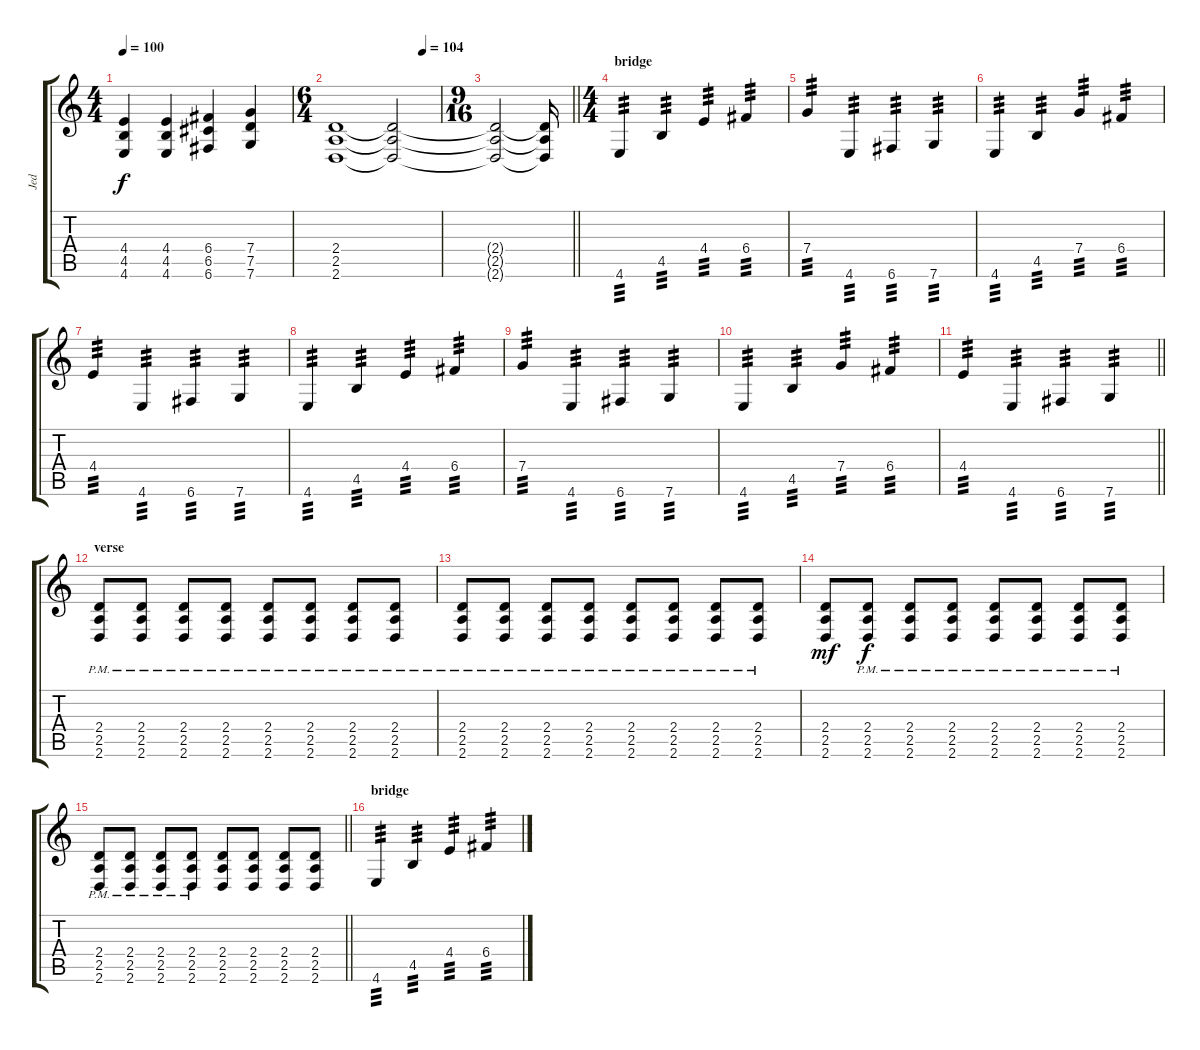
\track ("Jed" "Jed") {instrument overdrivenguitar}
\staff {score tabs}
\tuning (E4 C4 G3 C3 G2 C2) {hide}
\ts (4 4)
\tempo 100
\clef g2
\ks c
(4.4 4.5 4.6).4{dy f} (4.4 4.5 4.6).4 (6.4 6.5 6.6).4 (7.4 7.5 7.6).4 |
\ts (6 4)
\tempo (104 0.8333333333333334)
(2.4 2.5 2.6).1 (2.4{t} 2.5{t} 2.6{t}).2 |
\ts (9 16)
\barLineRight lightlight
(2.4{t} 2.5{t} 2.6{t}).2 (2.4{t} 2.5{t} 2.6{t}).16 |
\ts (4 4)
\section ("" "bridge")
4.6.4{tp 3 volume 14} 4.5.4{tp 3} 4.4.4{tp 3} 6.4.4{tp 3} |
7.4.4{tp 3} 4.6.4{tp 3} 6.6.4{tp 3} 7.6.4{tp 3} |
4.6.4{tp 3} 4.5.4{tp 3} 7.4.4{tp 3} 6.4.4{tp 3} |
4.4.4{tp 3} 4.6.4{tp 3} 6.6.4{tp 3} 7.6.4{tp 3} |
4.6.4{tp 3 volume 14} 4.5.4{tp 3} 4.4.4{tp 3} 6.4.4{tp 3} |
7.4.4{tp 3} 4.6.4{tp 3} 6.6.4{tp 3} 7.6.4{tp 3} |
4.6.4{tp 3} 4.5.4{tp 3} 7.4.4{tp 3} 6.4.4{tp 3} |
\barLineRight lightlight
4.4.4{tp 3} 4.6.4{tp 3} 6.6.4{tp 3} 7.6.4{tp 3} |
\section ("" "verse")
(2.4{pm} 2.5{pm} 2.6{pm}).8{volume 11} (2.4{pm} 2.5{pm} 2.6{pm}).8 (2.4{pm} 2.5{pm} 2.6{pm}).8 (2.4{pm} 2.5{pm} 2.6{pm}).8 (2.4{pm} 2.5{pm} 2.6{pm}).8 (2.4{pm} 2.5{pm} 2.6{pm}).8 (2.4{pm} 2.5{pm} 2.6{pm}).8 (2.4{pm} 2.5{pm} 2.6{pm}).8 |
(2.4{pm} 2.5{pm} 2.6{pm}).8 (2.4{pm} 2.5{pm} 2.6{pm}).8 (2.4{pm} 2.5{pm} 2.6{pm}).8 (2.4{pm} 2.5{pm} 2.6{pm}).8 (2.4{pm} 2.5{pm} 2.6{pm}).8 (2.4{pm} 2.5{pm} 2.6{pm}).8 (2.4{pm} 2.5{pm} 2.6{pm}).8 (2.4{pm} 2.5{pm} 2.6{pm}).8 |
(2.4 2.5 2.6).8{dy mf} (2.4{pm} 2.5{pm} 2.6{pm}).8{dy f} (2.4{pm} 2.5{pm} 2.6{pm}).8 (2.4{pm} 2.5{pm} 2.6{pm}).8 (2.4{pm} 2.5{pm} 2.6{pm}).8 (2.4{pm} 2.5{pm} 2.6{pm}).8 (2.4{pm} 2.5{pm} 2.6{pm}).8 (2.4{pm} 2.5{pm} 2.6{pm}).8 |
\barLineRight lightlight
(2.4{pm} 2.5{pm} 2.6{pm}).8 (2.4{pm} 2.5{pm} 2.6{pm}).8 (2.4{pm} 2.5{pm} 2.6{pm}).8 (2.4{pm} 2.5{pm} 2.6{pm}).8 (2.4 2.5 2.6).8 (2.4 2.5 2.6).8 (2.4 2.5 2.6).8 (2.4 2.5 2.6).8 |
\section ("" "bridge")
4.6.4{tp 3 volume 14} 4.5.4{tp 3} 4.4.4{tp 3} 6.4.4{tp 3}
